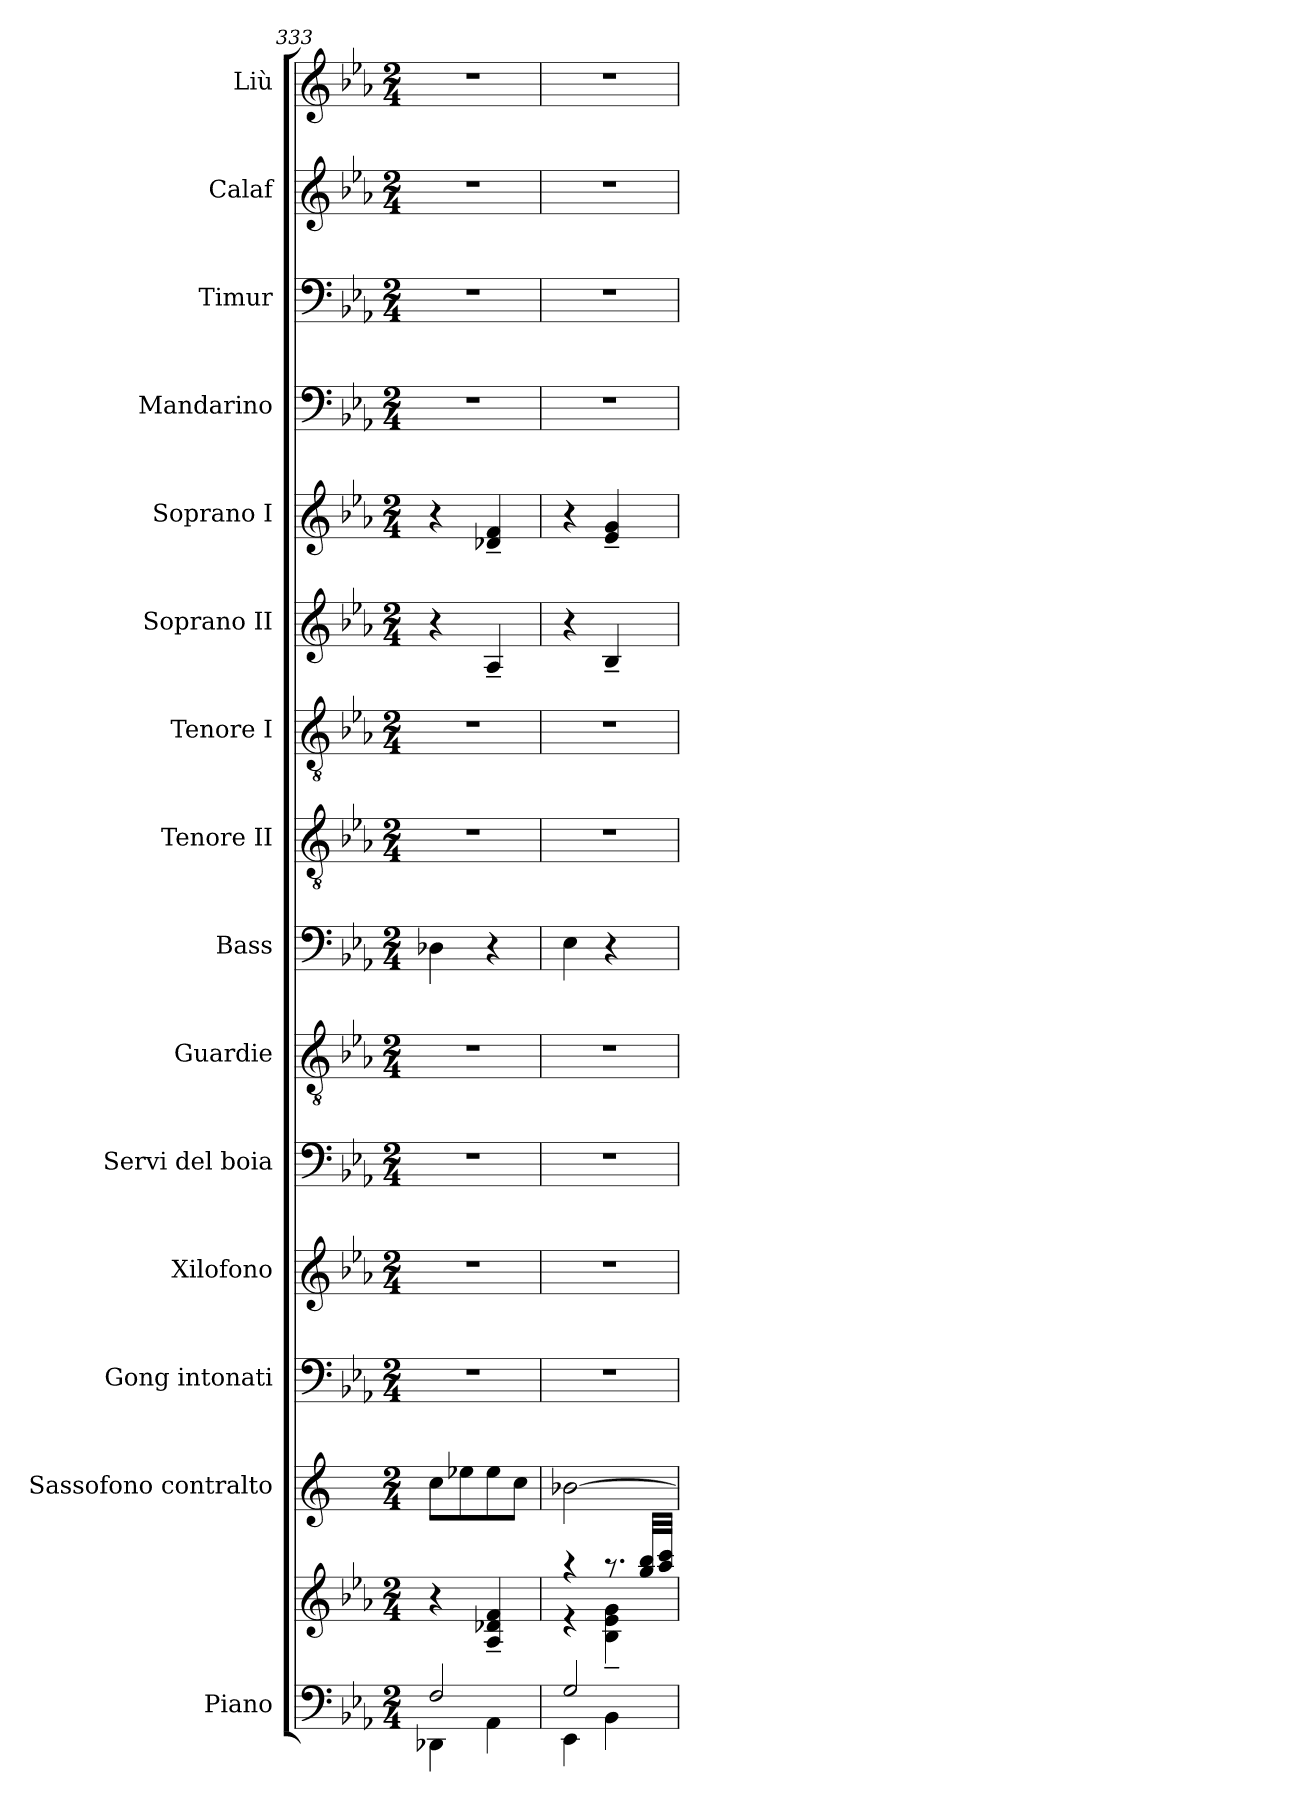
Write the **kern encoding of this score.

**kern	**kern	**kern	**kern	**kern	**kern	**kern	**kern	**kern	**kern	**kern	**kern	**kern	**kern	**kern	**kern
*part15	*part15	*part14	*part13	*part12	*part11	*part10	*part9	*part8	*part7	*part6	*part5	*part4	*part3	*part2	*part1
*staff16	*staff15	*staff14	*staff13	*staff12	*staff11	*staff10	*staff9	*staff8	*staff7	*staff6	*staff5	*staff4	*staff3	*staff2	*staff1
*I"Piano	*	*I"Sassofono contralto	*I"Gong intonati	*I"Xilofono	*I"Servi del boia	*I"Guardie	*I"Bass	*I"Tenore II	*I"Tenore I	*I"Soprano II	*I"Soprano I	*I"Mandarino	*I"Timur	*I"Calaf	*I"Liù
*I'Pno.	*	*	*I'Gong int.	*I'Xil.	*I'Ser.B.	*I'G.	*I'B.	*I'T. II	*I'T. I	*I'S. II	*I'S. I	*I'M.	*I'T.	*I'C.	*I'L.
*clefF4	*clefG2	*clefG2	*clefF4	*clefG2	*clefF4	*clefGv2	*clefF4	*clefGv2	*clefGv2	*clefG2	*clefG2	*clefF4	*clefF4	*clefG2	*clefG2
*	*	*ITrd5c9	*	*ITrd-7c-12	*	*	*	*	*	*	*	*	*	*	*
*k[b-e-a-]	*k[b-e-a-]	*k[b-e-a-]	*k[b-e-a-]	*k[b-e-a-]	*k[b-e-a-]	*k[b-e-a-]	*k[b-e-a-]	*k[b-e-a-]	*k[b-e-a-]	*k[b-e-a-]	*k[b-e-a-]	*k[b-e-a-]	*k[b-e-a-]	*k[b-e-a-]	*k[b-e-a-]
*M2/4	*M2/4	*M2/4	*M2/4	*M2/4	*M2/4	*M2/4	*M2/4	*M2/4	*M2/4	*M2/4	*M2/4	*M2/4	*M2/4	*M2/4	*M2/4
=333	=333	=333	=333	=333	=333	=333	=333	=333	=333	=333	=333	=333	=333	=333	=333
*^	*	*	*	*	*	*	*	*	*	*	*	*	*	*	*
2F/	4DD-X\	4r	8e-\L	2r	2r	2r	2r	4D-X\	2r	2r	4r	4r	2r	2r	2r	2r
.	.	.	8g-X\	.	.	.	.	.	.	.	.	.	.	.	.	.
.	4AA-\	4A-/~ 4d-X/~ 4f/~	8g-\	.	.	.	.	4r	.	.	4A-~/	4d-X/~ 4f/~	.	.	.	.
.	.	.	8e-\J	.	.	.	.	.	.	.	.	.	.	.	.	.
=334	=334	=334	=334	=334	=334	=334	=334	=334	=334	=334	=334	=334	=334	=334	=334	=334
*	*	*^	*	*	*	*	*	*	*	*	*	*	*	*	*	*
2G/	4EE-\	4r	4r	[2d-X\	2r	2r	2r	2r	4E-\	2r	2r	4r	4r	2r	2r	2r	2r
.	4BB-\	8.r	4B-\~ 4e-\~ 4g\~	.	.	.	.	.	4r	.	.	4B-~/	4e-/~ 4g/~	.	.	.	.
.	.	32gg/ 32bb-/LLL	.	.	.	.	.	.	.	.	.	.	.	.	.	.	.
.	.	32aa-/ 32ccc/JJJ	.	.	.	.	.	.	.	.	.	.	.	.	.	.	.
*v	*v	*	*	*	*	*	*	*	*	*	*	*	*	*	*	*	*
*	*v	*v	*	*	*	*	*	*	*	*	*	*	*	*	*	*
=	=	=	=	=	=	=	=	=	=	=	=	=	=	=	=
*-	*-	*-	*-	*-	*-	*-	*-	*-	*-	*-	*-	*-	*-	*-	*-
